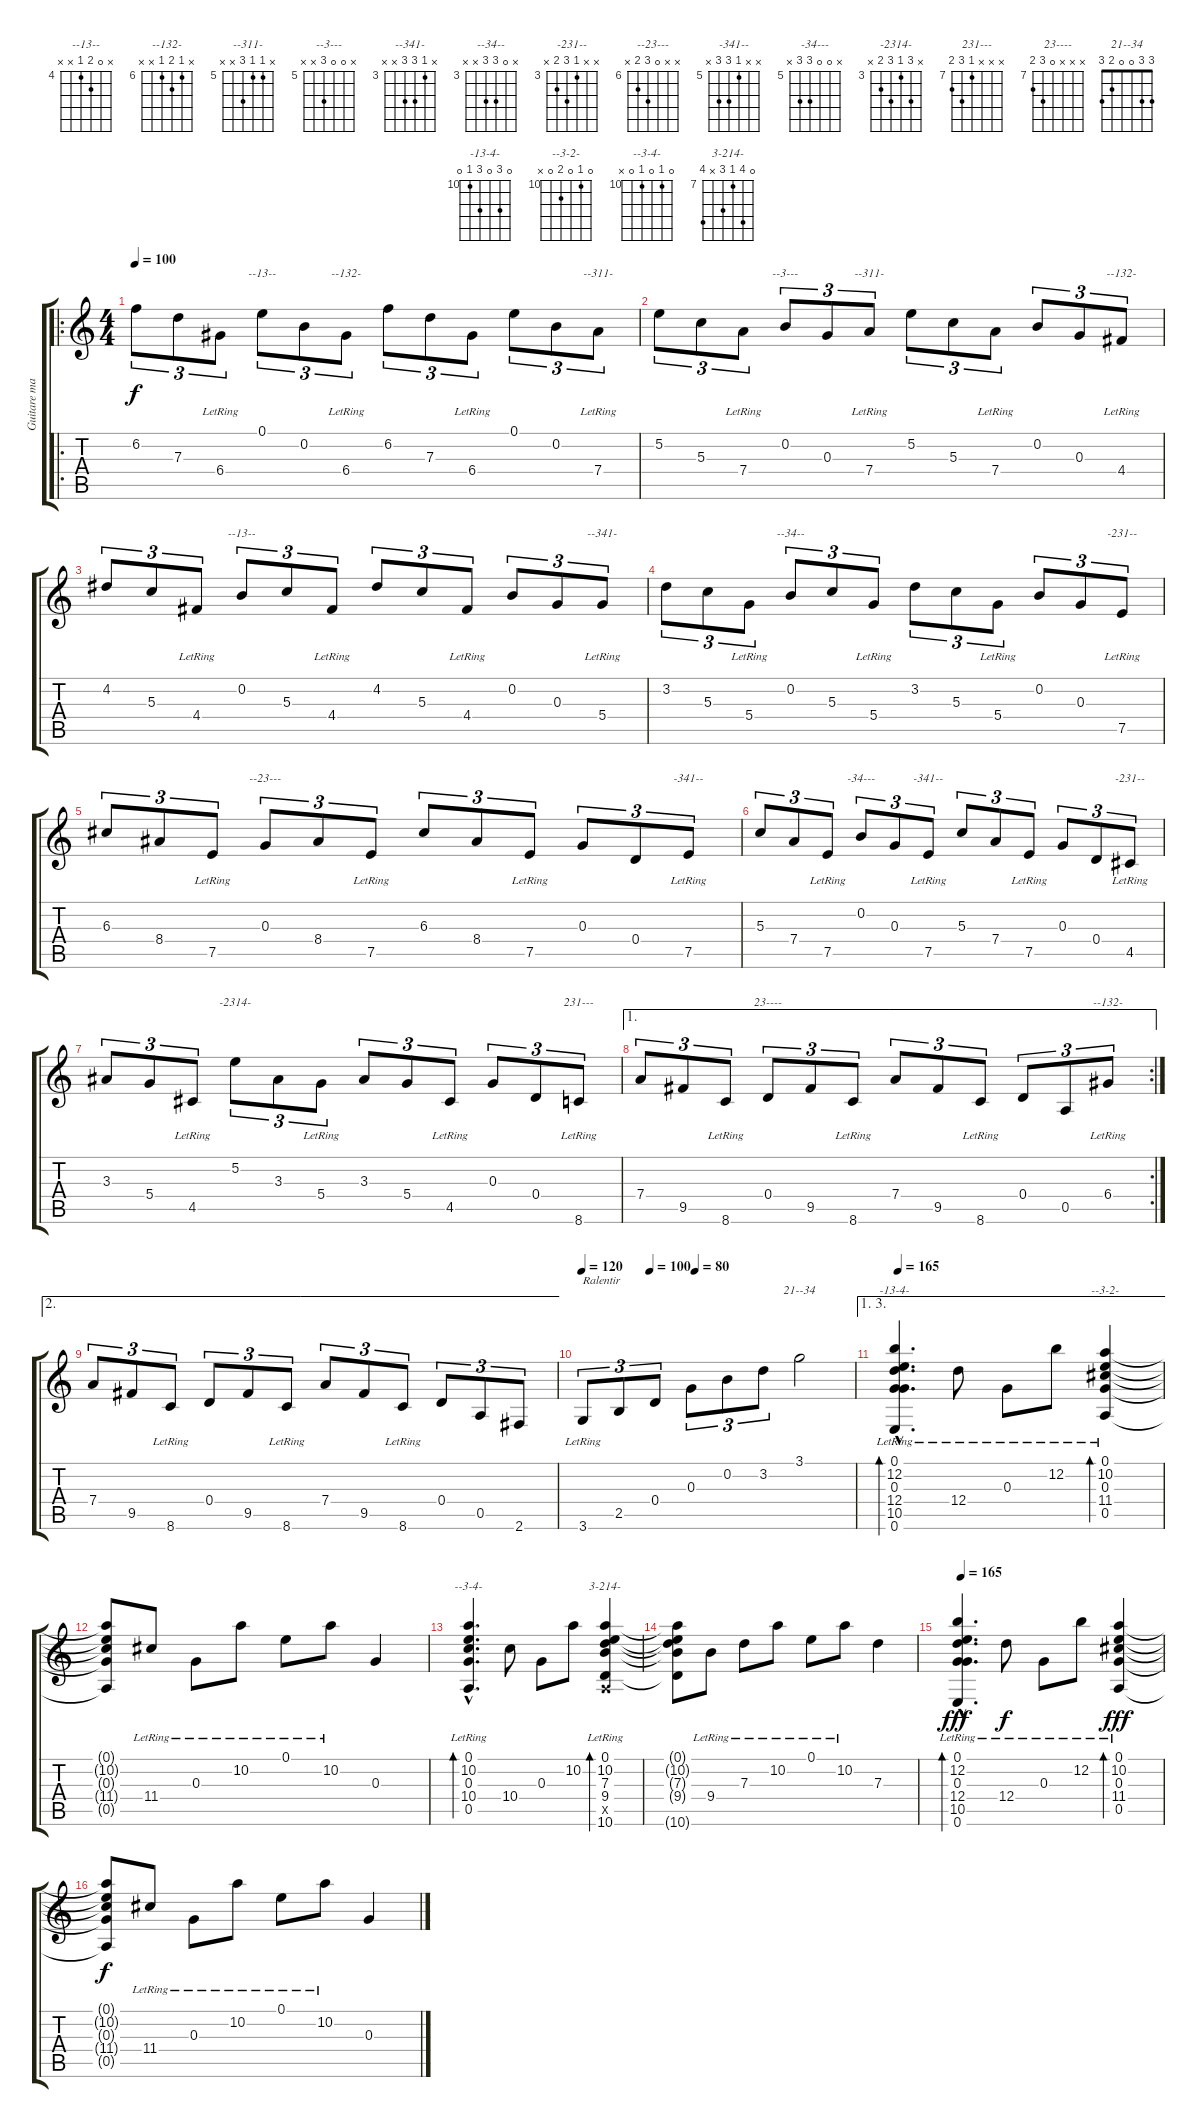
\track ("Guitare mars 2001" "Guitare ma") {instrument acousticguitarnylon}
\staff {score tabs}
\tuning (E4 B3 G3 D3 A2 E2) {hide}
\chord ("--13--" 0 0 7 6 x x) {firstfret 6}
\chord ("--132-" 0 6 7 6 x x) {firstfret 6}
\chord ("--311-" x 5 5 7 0 x) {firstfret 5}
\chord ("--3---" x 0 0 7 x x) {firstfret 5}
\chord ("--311-" x 5 5 7 x x) {firstfret 5}
\chord ("--132-" x 4 5 4 x x) {firstfret 4}
\chord ("--13--" x 0 5 4 x x) {firstfret 4}
\chord ("--341-" x 3 5 5 x x) {firstfret 3}
\chord ("--34--" x 0 5 5 x x) {firstfret 3}
\chord ("-231--" x x 6 8 7 x) {firstfret 6}
\chord ("--23---" x x 0 8 7 x) {firstfret 6}
\chord ("-341--" x x 5 7 7 0) {firstfret 5}
\chord ("-34---" x 0 0 7 7 x) {firstfret 5}
\chord ("-341--" x x 5 7 7 x) {firstfret 5}
\chord ("-231--" x x 3 5 4 x) {firstfret 3}
\chord ("-2314-" x 5 3 5 4 x) {firstfret 3}
\chord ("231---" x x x 7 9 8) {firstfret 7}
\chord ("23----" x x x 0 9 8) {firstfret 7}
\chord ("--132-" x 6 7 6 x x) {firstfret 6}
\chord ("21--34" 3 3 0 0 2 3)
\chord ("-13-4-" 0 12 0 12 10 0) {firstfret 10}
\chord ("--3-2-" 0 10 0 11 0 x) {firstfret 10}
\chord ("--3-4-" 0 10 0 10 0 x) {firstfret 10}
\chord ("3-214-" 0 10 7 9 x 10) {firstfret 7}
\ro
\ts (4 4)
\tempo 100
\clef g2
\ks c
6.2.8{tu (3 2) dy f} 7.3.8{tu (3 2)} 6.4{lr}.8{tu (3 2)} 0.1.8{tu (3 2) ch "--13--"} 0.2.8{tu (3 2)} 6.4{lr}.8{tu (3 2) ch "--132-"} 6.2.8{tu (3 2)} 7.3.8{tu (3 2)} 6.4{lr}.8{tu (3 2)} 0.1.8{tu (3 2)} 0.2.8{tu (3 2)} 7.4{lr}.8{tu (3 2) ch "--311-"} |
5.2.8{tu (3 2)} 5.3.8{tu (3 2)} 7.4{lr}.8{tu (3 2)} 0.2.8{tu (3 2) ch "--3---"} 0.3.8{tu (3 2)} 7.4{lr}.8{tu (3 2) ch "--311-"} 5.2.8{tu (3 2)} 5.3.8{tu (3 2)} 7.4{lr}.8{tu (3 2)} 0.2.8{tu (3 2)} 0.3.8{tu (3 2)} 4.4{lr}.8{tu (3 2) ch "--132-"} |
4.2.8{tu (3 2)} 5.3.8{tu (3 2)} 4.4{lr}.8{tu (3 2)} 0.2.8{tu (3 2) ch "--13--"} 5.3.8{tu (3 2)} 4.4{lr}.8{tu (3 2)} 4.2.8{tu (3 2)} 5.3.8{tu (3 2)} 4.4{lr}.8{tu (3 2)} 0.2.8{tu (3 2)} 0.3.8{tu (3 2)} 5.4{lr}.8{tu (3 2) ch "--341-"} |
3.2.8{tu (3 2)} 5.3.8{tu (3 2)} 5.4{lr}.8{tu (3 2)} 0.2.8{tu (3 2) ch "--34--"} 5.3.8{tu (3 2)} 5.4{lr}.8{tu (3 2)} 3.2.8{tu (3 2)} 5.3.8{tu (3 2)} 5.4{lr}.8{tu (3 2)} 0.2.8{tu (3 2)} 0.3.8{tu (3 2)} 7.5{lr}.8{tu (3 2) ch "-231--"} |
6.3.8{tu (3 2)} 8.4.8{tu (3 2)} 7.5{lr}.8{tu (3 2)} 0.3.8{tu (3 2) ch "--23---"} 8.4.8{tu (3 2)} 7.5{lr}.8{tu (3 2)} 6.3.8{tu (3 2)} 8.4.8{tu (3 2)} 7.5{lr}.8{tu (3 2)} 0.3.8{tu (3 2)} 0.4.8{tu (3 2)} 7.5{lr}.8{tu (3 2) ch "-341--"} |
5.3.8{tu (3 2)} 7.4.8{tu (3 2)} 7.5{lr}.8{tu (3 2)} 0.2.8{tu (3 2) ch "-34---"} 0.3.8{tu (3 2)} 7.5{lr}.8{tu (3 2) ch "-341--"} 5.3.8{tu (3 2)} 7.4.8{tu (3 2)} 7.5{lr}.8{tu (3 2)} 0.3.8{tu (3 2)} 0.4.8{tu (3 2)} 4.5{lr}.8{tu (3 2) ch "-231--"} |
3.3.8{tu (3 2)} 5.4.8{tu (3 2)} 4.5{lr}.8{tu (3 2)} 5.2.8{tu (3 2) ch "-2314-"} 3.3.8{tu (3 2)} 5.4{lr}.8{tu (3 2)} 3.3.8{tu (3 2)} 5.4.8{tu (3 2)} 4.5{lr}.8{tu (3 2)} 0.3.8{tu (3 2)} 0.4.8{tu (3 2)} 8.6{lr}.8{tu (3 2) ch "231---"} |
\ae 1
\rc 2
7.4.8{tu (3 2)} 9.5.8{tu (3 2)} 8.6{lr}.8{tu (3 2)} 0.4.8{tu (3 2) ch "23----"} 9.5.8{tu (3 2)} 8.6{lr}.8{tu (3 2)} 7.4.8{tu (3 2)} 9.5.8{tu (3 2)} 8.6{lr}.8{tu (3 2)} 0.4.8{tu (3 2)} 0.5.8{tu (3 2)} 6.4{lr}.8{tu (3 2) ch "--132-"} |
\ae 2
7.4.8{tu (3 2)} 9.5.8{tu (3 2)} 8.6{lr}.8{tu (3 2)} 0.4.8{tu (3 2)} 9.5.8{tu (3 2)} 8.6{lr}.8{tu (3 2)} 7.4.8{tu (3 2)} 9.5.8{tu (3 2)} 8.6{lr}.8{tu (3 2)} 0.4.8{tu (3 2)} 0.5.8{tu (3 2)} 2.6.8{tu (3 2)} |
\tempo 120
\tempo (100 0.25)
\tempo (80 0.4166666666666667)
3.6{lr}.8{tu (3 2) txt "Ralentir"} 2.5.8{tu (3 2)} 0.4.8{tu (3 2)} 0.3.8{tu (3 2)} 0.2.8{tu (3 2)} 3.2.8{tu (3 2)} 3.1.2{ch "21--34"} |
\ae (1 3)
\tempo 165
(0.1{hac lr} 12.2{hac} 0.3{hac} 12.4{hac} 10.5{hac lr} 0.6{hac lr}).4{d bd 120 ch "-13-4-"} 12.4{lr}.8 0.3{lr}.8 12.2{lr}.8 (0.1{lr} 10.2 0.3 11.4{lr} 0.5{lr}).4{bd 120 ch "--3-2-"} |
(0.1{t} 10.2{t} 0.3{t} 11.4{t} 0.5{t}).8 11.4{lr}.8 0.3{lr}.8 10.2{lr}.8 0.1{lr}.8 10.2{lr}.8 0.3.4 |
(0.1{hac lr} 10.2{hac} 0.3{hac} 10.4{hac} 0.5{hac lr}).4{d bd 120 ch "--3-4-"} 10.4.8 0.3.8 10.2.8 (0.1{lr} 10.2 7.3 9.4{lr} 0.5{x} 10.6{lr}).4{bd 120 ch "3-214-"} |
(0.1{t} 10.2{t} 7.3{t} 9.4{t} 10.6{t}).8 9.4{lr}.8 7.3{lr}.8 10.2{lr}.8 0.1{lr}.8 10.2{lr}.8 7.3.4 |
\tempo 165
(0.1{hac lr} 12.2{hac} 0.3{hac} 12.4{hac} 10.5{hac lr} 0.6{hac lr}).4{d bd 120 dy fff} 12.4{lr}.8{dy f} 0.3{lr}.8 12.2{lr}.8 (0.1{lr} 10.2 0.3 11.4{lr} 0.5{lr}).4{bd 120 dy fff} |
(0.1{t} 10.2{t} 0.3{t} 11.4{t} 0.5{t}).8{dy f} 11.4{lr}.8 0.3{lr}.8 10.2{lr}.8 0.1{lr}.8 10.2{lr}.8 0.3.4
